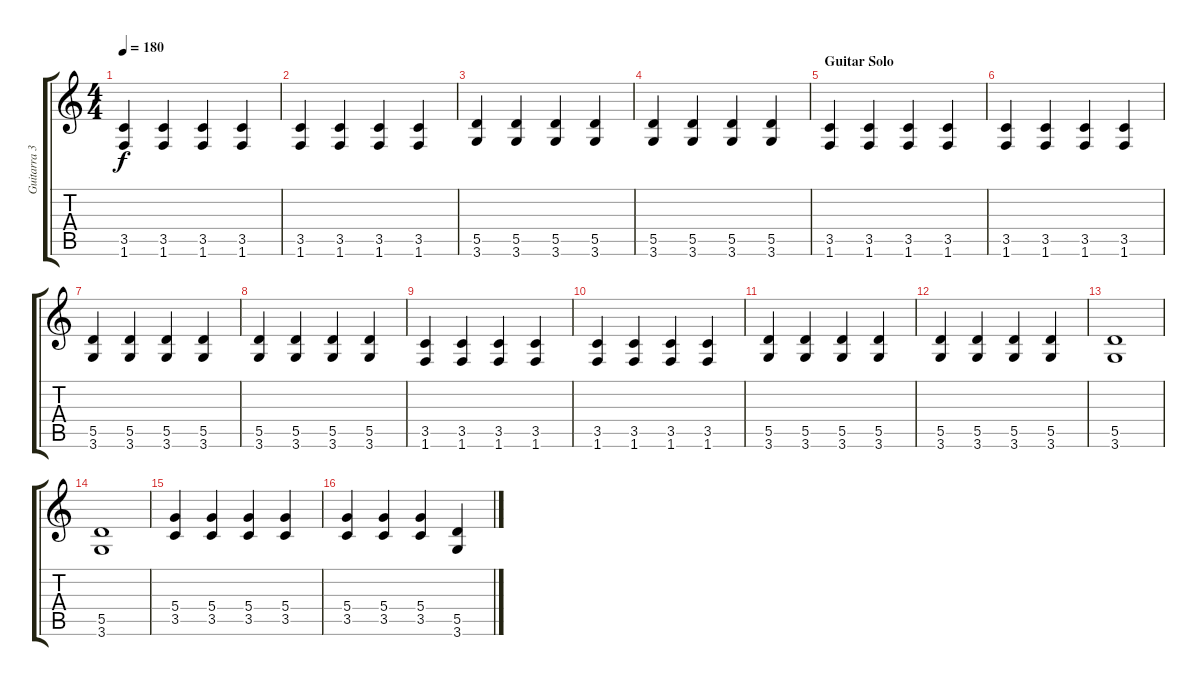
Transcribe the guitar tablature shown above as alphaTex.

\track ("Guitarra 3 (Rítmica)" "Guitarra 3") {instrument overdrivenguitar}
\staff {score tabs}
\tuning (E4 B3 G3 D3 A2 E2) {hide}
\ts (4 4)
\tempo 180
\clef g2
\ks c
(3.5 1.6).4{dy f} (3.5 1.6).4 (3.5 1.6).4 (3.5 1.6).4 |
(3.5 1.6).4 (3.5 1.6).4 (3.5 1.6).4 (3.5 1.6).4 |
(5.5 3.6).4 (5.5 3.6).4 (5.5 3.6).4 (5.5 3.6).4 |
(5.5 3.6).4 (5.5 3.6).4 (5.5 3.6).4 (5.5 3.6).4 |
\section ("" "Guitar Solo")
(3.5 1.6).4 (3.5 1.6).4 (3.5 1.6).4 (3.5 1.6).4 |
(3.5 1.6).4 (3.5 1.6).4 (3.5 1.6).4 (3.5 1.6).4 |
(5.5 3.6).4 (5.5 3.6).4 (5.5 3.6).4 (5.5 3.6).4 |
(5.5 3.6).4 (5.5 3.6).4 (5.5 3.6).4 (5.5 3.6).4 |
(3.5 1.6).4 (3.5 1.6).4 (3.5 1.6).4 (3.5 1.6).4 |
(3.5 1.6).4 (3.5 1.6).4 (3.5 1.6).4 (3.5 1.6).4 |
(5.5 3.6).4 (5.5 3.6).4 (5.5 3.6).4 (5.5 3.6).4 |
(5.5 3.6).4 (5.5 3.6).4 (5.5 3.6).4 (5.5 3.6).4 |
(5.5 3.6).1 |
(5.5 3.6).1 |
(5.4 3.5).4 (5.4 3.5).4 (5.4 3.5).4 (5.4 3.5).4 |
(5.4 3.5).4 (5.4 3.5).4 (5.4 3.5).4 (5.5 3.6).4
